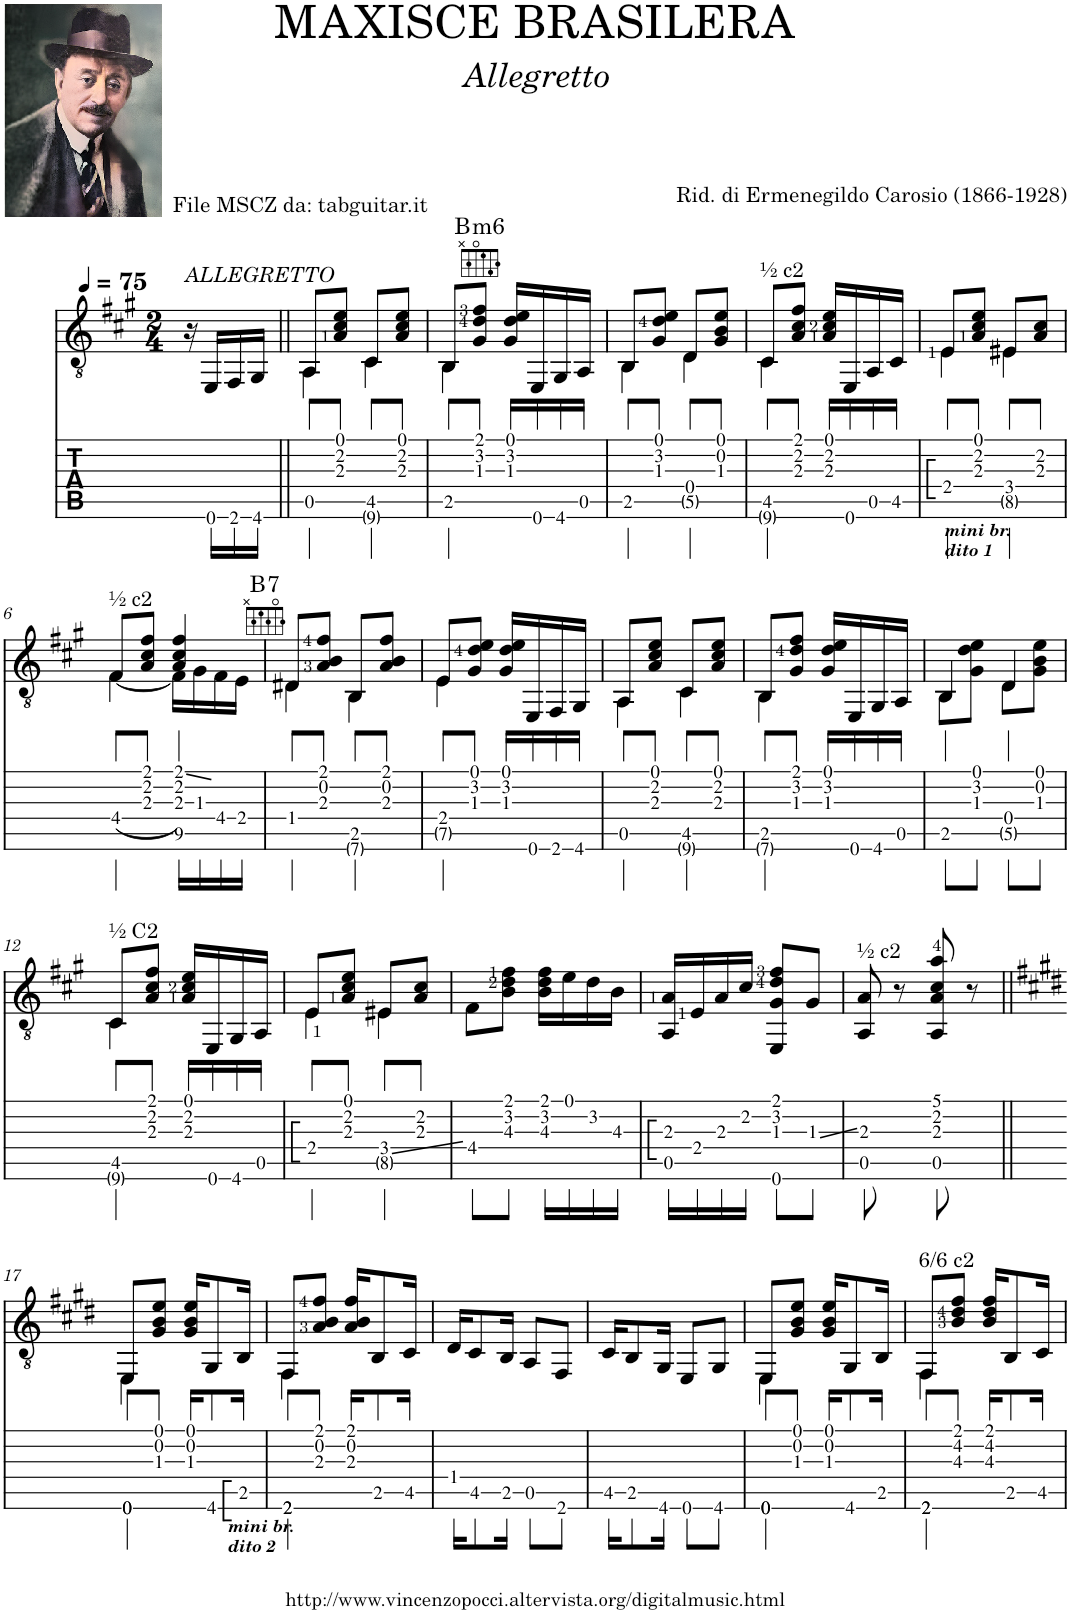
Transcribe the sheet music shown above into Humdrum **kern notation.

**kern	**kern	**harte
*part2	*part1	*part1
*staff2	*staff1	*
*I"Chitarra classica (Intavolatura)	*I"Classical Guitar	*
*stria6	*	*
*	*clefGv2	*
*k[f#c#g#]	*k[f#c#g#]	*
*M2/4	*M2/4	*
*MM75	*MM75	*
=	=	=
!	!LO:TX:a:i:t=ALLEGRETTO	!
16r	16r	.
16EE\LL	16EE/LL	.
16FF#\	16FF#/	.
16GG#\JJ	16GG#/JJ	.
=1||	=1||	=1||
*^	*^	*
8AA/L	4AA\	8AA/L	4AA\	.
8A/ 8c#/ 8e/J	.	8A/ 8c#/ 8e/J	.	.
8C#/L	4C#\	8C#/L	4C#\	.
8A/ 8c#/ 8e/J	.	8A/ 8c#/ 8e/J	.	.
=2	=2	=2	=2	=2
8BB/L	4BB\	8BB/L	4BB\	.
!	!	!	!	!LO:H:kt=m6
8G#/ 8d/ 8f#/J	.	8G#/ 8d/ 8f#/J	.	B:min6
16G#/ 16d/ 16e/LL	4ryy	16G#/ 16d/ 16e/LL	4ryy	.
16EE/	.	16EE/	.	.
16GG#/	.	16GG#/	.	.
16AA/JJ	.	16AA/JJ	.	.
=3	=3	=3	=3	=3
8BB/L	4BB\	8BB/L	4BB\	.
8G#/ 8d/ 8e/J	.	8G#/ 8d/ 8e/J	.	.
8D/L	4D\	8D/L	4D\	.
8G#/ 8B/ 8e/J	.	8G#/ 8B/ 8e/J	.	.
=4	=4	=4	=4	=4
!	!	!LO:TX:a:t=½ c2	!	!
8C#/L	4C#\	8C#/L	4C#\	.
8A/ 8c#/ 8f#/J	.	8A/ 8c#/ 8f#/J	.	.
16A/ 16c#/ 16e/LL	4ryy	16A/ 16c#/ 16e/LL	4ryy	.
16EE/	.	16EE/	.	.
16AA/	.	16AA/	.	.
16C#/JJ	.	16C#/JJ	.	.
=5	=5	=5	=5	=5
!LO:TX:b:Bi:t=mini br.	!	!	!	!
!LO:TX:b:t=dito 1	!	!	!	!
8E/L	4E\	8E/L	4E\	.
8A/ 8c#/ 8e/J	.	8A/ 8c#/ 8e/J	.	.
8E#X/L	4E#\	8E#X/L	4E#\	.
8A/ 8c#/J	.	8A/ 8c#/J	.	.
!!LO:LB:g=z	!!
=6	=6	=6	=6	=6
!	!	!LO:TX:a:t=½ c2	!	!
8F#/L	[4F#\	8F#/L	[4F#\	.
8A/ 8c#/ 8f#/J	.	8A/ 8c#/ 8f#/J	.	.
4A/ 4c#/ 4f#/	16F#\LL]	4A/ 4c#/ 4f#/	16F#\LL]	.
.	16G#\	.	16G#\	.
.	16F#\	.	16F#\	.
.	16E\JJ	.	16E\JJ	.
=7	=7	=7	=7	=7
!	!	!	!	!LO:H:kt=7
8D#X/L	4D#\	8D#X/L	4D#\	B:7
8A/ 8B/ 8f#/J	.	8A/ 8B/ 8f#/J	.	.
8BB/L	4BB\	8BB/L	4BB\	.
8A/ 8B/ 8f#/J	.	8A/ 8B/ 8f#/J	.	.
=8	=8	=8	=8	=8
8E/L	4E\	8E/L	4E\	.
8G#/ 8d/ 8e/J	.	8G#/ 8d/ 8e/J	.	.
16G#/ 16d/ 16e/LL	4ryy	16G#/ 16d/ 16e/LL	4ryy	.
16EE/	.	16EE/	.	.
16FF#/	.	16FF#/	.	.
16GG#/JJ	.	16GG#/JJ	.	.
=9	=9	=9	=9	=9
8AA/L	4AA\	8AA/L	4AA\	.
8A/ 8c#/ 8e/J	.	8A/ 8c#/ 8e/J	.	.
8C#/L	4C#\	8C#/L	4C#\	.
8A/ 8c#/ 8e/J	.	8A/ 8c#/ 8e/J	.	.
=10	=10	=10	=10	=10
8BB/L	4BB\	8BB/L	4BB\	.
8G#/ 8d/ 8f#/J	.	8G#/ 8d/ 8f#/J	.	.
16G#/ 16d/ 16e/LL	4ryy	16G#/ 16d/ 16e/LL	4ryy	.
16EE/	.	16EE/	.	.
16GG#/	.	16GG#/	.	.
16AA/JJ	.	16AA/JJ	.	.
=11	=11	=11	=11	=11
4BB/	8BB\L	4BB/	8BB\L	.
.	8G#\ 8d\ 8e\J	.	8G#\ 8d\ 8e\J	.
4D/	8D\L	4D/	8D\L	.
.	8G#\ 8B\ 8e\J	.	8G#\ 8B\ 8e\J	.
!!LO:LB:g=z	!!
=12	=12	=12	=12	=12
!	!	!LO:TX:a:t=½ C2	!	!
8C#/L	4C#\	8C#/L	4C#\	.
8A/ 8c#/ 8f#/J	.	8A/ 8c#/ 8f#/J	.	.
16A/ 16c#/ 16e/LL	4ryy	16A/ 16c#/ 16e/LL	4ryy	.
16EE/	.	16EE/	.	.
16GG#/	.	16GG#/	.	.
16AA/JJ	.	16AA/JJ	.	.
=13	=13	=13	=13	=13
8E/L	4E\	8E/L	4E\	.
8A/ 8c#/ 8e/J	.	8A/ 8c#/ 8e/J	.	.
8E#X/L	4E#\	8E#X/L	4E#\	.
8A/ 8c#/J	.	8A/ 8c#/J	.	.
*v	*v	*	*	*
*	*v	*v	*
=14	=14	=14
8F#\L	8F#\L	.
8B\ 8d\ 8f#\J	8B\ 8d\ 8f#\J	.
16B\ 16d\ 16f#\LL	16B\ 16d\ 16f#\LL	.
16e\	16e\	.
16d\	16d\	.
16B\JJ	16B\JJ	.
=15	=15	=15
16AA\ 16A\LL	16AA/ 16A/LL	.
16E\	16E/	.
16A\	16A/	.
16c#\JJ	16c#/JJ	.
8EE\ 8G#\ 8d\ 8f#\L	8EE/ 8G#/ 8d/ 8f#/L	.
8G#\J	8G#/J	.
=16	=16	=16
!	!LO:TX:a:t=½ c2	!
8AA\ 8A\	8AA/ 8A/	.
8r	8r	.
8AA\ 8A\ 8c#\ 8a\	8AA/ 8A/ 8c#/ 8a/	.
8r	8r	.
!!LO:LB:g=z
=17||	=17||	=17||
*k[f#c#g#d#]	*k[f#c#g#d#]	*
*^	*^	*
8EE/L	4EE\	8EE/L	4EE\	.
8G#/ 8B/ 8e/J	.	8G#/ 8B/ 8e/J	.	.
16G#/ 16B/ 16e/KL	4ryy	16G#/ 16B/ 16e/KL	4ryy	.
8GG#/	.	8GG#/	.	.
!LO:TX:b:Bi:t=mini br.	!	!	!	!
!LO:TX:b:t=dito 2	!	!	!	!
16BB/Jk	.	16BB/Jk	.	.
=18	=18	=18	=18	=18
8FF#/L	4FF#\	8FF#/L	4FF#\	.
8A/ 8B/ 8f#/J	.	8A/ 8B/ 8f#/J	.	.
16A/ 16B/ 16f#/KL	4ryy	16A/ 16B/ 16f#/KL	4ryy	.
8BB/	.	8BB/	.	.
16C#/Jk	.	16C#/Jk	.	.
*v	*v	*	*	*
*	*v	*v	*
=19	=19	=19
16D#\KL	16D#/KL	.
8C#\	8C#/	.
16BB\Jk	16BB/Jk	.
8AA\L	8AA/L	.
8FF#\J	8FF#/J	.
=20	=20	=20
16C#\KL	16C#/KL	.
8BB\	8BB/	.
16GG#\Jk	16GG#/Jk	.
8EE\L	8EE/L	.
8GG#\J	8GG#/J	.
=21	=21	=21
*^	*^	*
8EE/L	4EE\	8EE/L	4EE\	.
8G#/ 8B/ 8e/J	.	8G#/ 8B/ 8e/J	.	.
16G#/ 16B/ 16e/KL	4ryy	16G#/ 16B/ 16e/KL	4ryy	.
8GG#/	.	8GG#/	.	.
16BB/Jk	.	16BB/Jk	.	.
=22	=22	=22	=22	=22
!	!	!LO:TX:a:t=6/6 c2	!	!
8FF#/L	4FF#\	8FF#/L	4FF#\	.
8B/ 8d#/ 8f#/J	.	8B/ 8d#/ 8f#/J	.	.
16B/ 16d#/ 16f#/KL	4ryy	16B/ 16d#/ 16f#/KL	4ryy	.
8BB/	.	8BB/	.	.
16C#/Jk	.	16C#/Jk	.	.
*v	*v	*	*	*
*	*v	*v	*
=	=	=
*-	*-	*-
